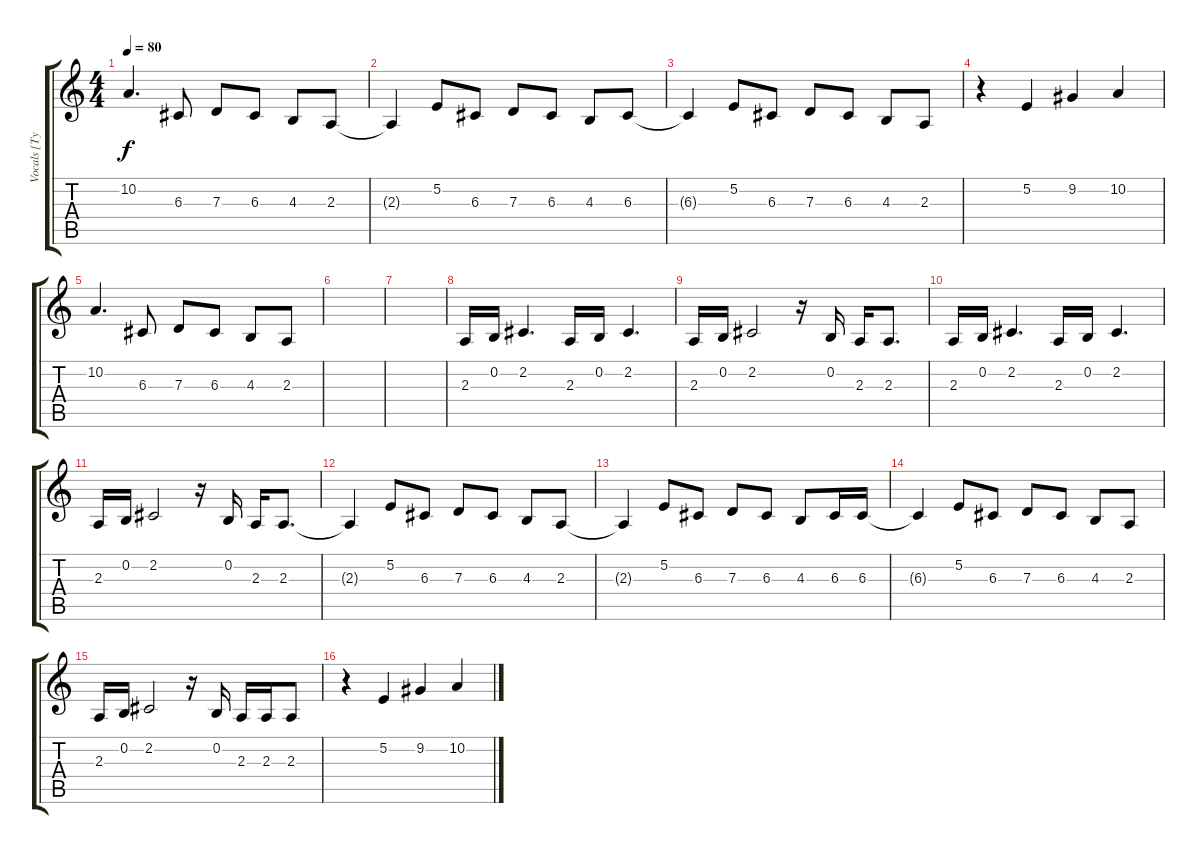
\track ("Vocals [Tyler Ward]" "Vocals [Ty") {instrument clarinet}
\staff {score tabs}
\tuning (E4 B3 G3 D3 A2 E2) {hide}
\ts (4 4)
\tempo 80
\clef g2
\ks c
10.2.4{d dy f} 6.3.8 7.3.8 6.3.8 4.3.8 2.3.8 |
2.3{t}.4 5.2.8 6.3.8 7.3.8 6.3.8 4.3.8 6.3.8 |
6.3{t}.4 5.2.8 6.3.8 7.3.8 6.3.8 4.3.8 2.3.8 |
r.4 5.2.4 9.2.4 10.2.4 |
10.2.4{d} 6.3.8 7.3.8 6.3.8 4.3.8 2.3.8 |
|
|
2.3.16 0.2.16 2.2.4{d} 2.3.16 0.2.16 2.2.4{d} |
2.3.16 0.2.16 2.2.2 r.16 0.2.16 2.3.16 2.3.8{d} |
2.3.16 0.2.16 2.2.4{d} 2.3.16 0.2.16 2.2.4{d} |
2.3.16 0.2.16 2.2.2 r.16 0.2.16 2.3.16 2.3.8{d} |
2.3{t}.4 5.2.8 6.3.8 7.3.8 6.3.8 4.3.8 2.3.8 |
2.3{t}.4 5.2.8 6.3.8 7.3.8 6.3.8 4.3.8 6.3.16 6.3.16 |
6.3{t}.4 5.2.8 6.3.8 7.3.8 6.3.8 4.3.8 2.3.8 |
2.3.16 0.2.16 2.2.2 r.16 0.2.16 2.3.16 2.3.16 2.3.8 |
r.4 5.2.4 9.2.4 10.2.4
